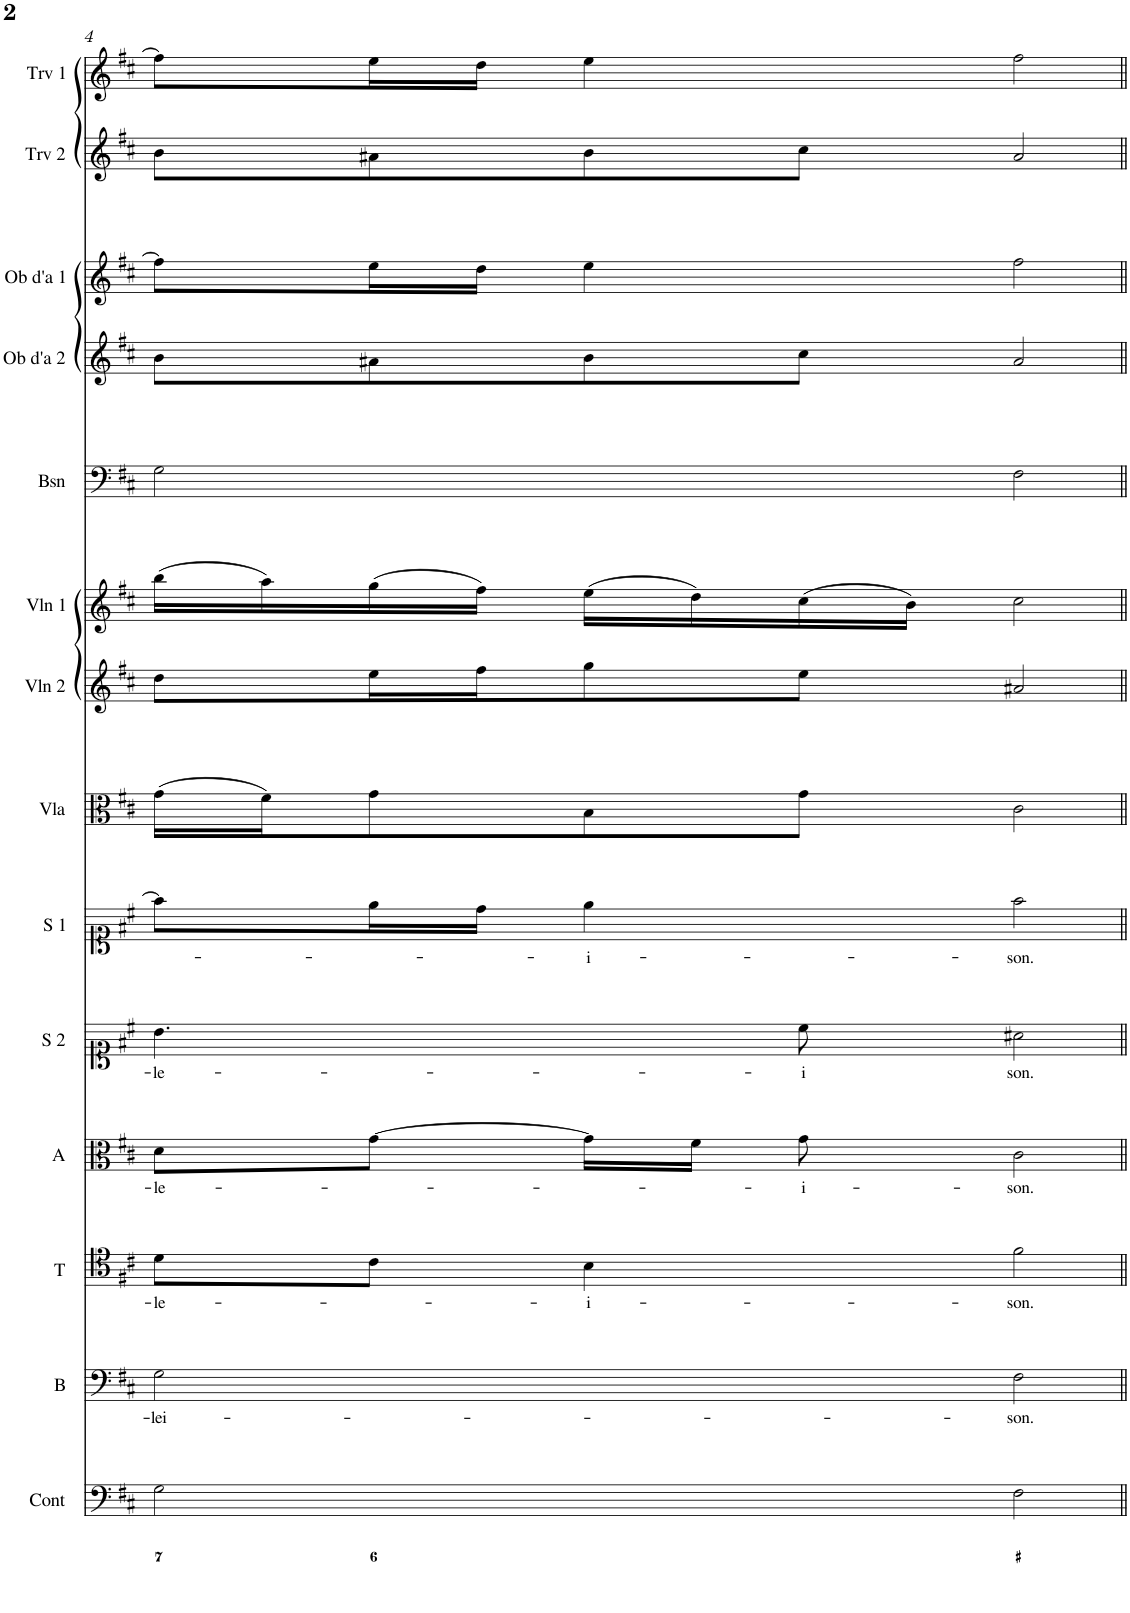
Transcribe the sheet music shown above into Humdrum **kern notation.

**kern	**kern	**text	**kern	**text	**kern	**text	**kern	**text	**kern	**text	**kern	**kern	**kern	**kern	**kern	**kern	**kern	**kern
*part14	*part13	*part13	*part12	*part12	*part11	*part11	*part10	*part10	*part9	*part9	*part8	*part7	*part6	*part5	*part4	*part3	*part2	*part1
*staff14	*staff13	*staff13	*staff12	*staff12	*staff11	*staff11	*staff10	*staff10	*staff9	*staff9	*staff8	*staff7	*staff6	*staff5	*staff4	*staff3	*staff2	*staff1
*I"Continuo	*I"Bass	*	*I"Tenor	*	*I"Alto	*	*I"Soprano 2	*	*I"Soprano 1	*	*I"Viola	*I"Violin 2	*I"Violin 1	*I"Bassoon	*I"Oboe d’amore 2	*I"Oboe d’amore 1	*I"Traverso 2	*I"Traverso 1
*I'Cont	*I'B	*	*I'T	*	*I'A	*	*I'S 2	*	*I'S 1	*	*I'Vla	*I'Vln 2	*I'Vln 1	*I'Bsn	*I'Ob d'a 2	*I'Ob d'a 1	*I'Trv 2	*I'Trv 1
!!LO:PB:g=z
*clefF4	*clefF4	*	*clefC4	*	*clefC3	*	*clefC1	*	*clefC1	*	*clefC3	*clefG2	*clefG2	*clefF4	*clefG2	*clefG2	*clefG2	*clefG2
*k[f#c#]	*k[f#c#]	*	*k[f#c#]	*	*k[f#c#]	*	*k[f#c#]	*	*k[f#c#]	*	*k[f#c#]	*k[f#c#]	*k[f#c#]	*k[f#c#]	*k[f#c#]	*k[f#c#]	*k[f#c#]	*k[f#c#]
*M4/4	*M4/4	*	*M4/4	*	*M4/4	*	*M4/4	*	*M4/4	*	*M4/4	*M4/4	*M4/4	*M4/4	*M4/4	*M4/4	*M4/4	*M4/4
*met(c)	*met(c)	*	*met(c)	*	*met(c)	*	*met(c)	*	*met(c)	*	*met(c)	*met(c)	*met(c)	*met(c)	*met(c)	*met(c)	*met(c)	*met(c)
=4	=4	=4	=4	=4	=4	=4	=4	=4	=4	=4	=4	=4	=4	=4	=4	=4	=4	=4
!	!	!LO:LY:b	!	!LO:LY:b	!	!LO:LY:b	!	!LO:LY:b	!	!	!	!	!	!	!	!	!	!
2G\	2G\	-lei-	8d\L	-le-	8d\L	-le-	4.b\	-le-	8ff#\L]	.	(16g\LL	8dd\L	(16bb\LL	2G\	8b\L	8ff#\L]	8b\L	8ff#\L]
.	.	.	.	.	.	.	.	.	.	.	16f#\J)	.	16aa\)	.	.	.	.	.
.	.	.	8c#\J	.	[8g\J	.	.	.	16ee\L	.	8g\	16ee\L	(16gg\	.	8a#X\	16ee\L	8a#X\	16ee\L
.	.	.	.	.	.	.	.	.	16dd\JJ	.	.	16ff#\J	16ff#\JJ)	.	.	16dd\JJ	.	16dd\JJ
!	!	!	!	!LO:LY:b	!	!	!	!	!	!LO:LY:b	!	!	!	!	!	!	!	!
.	.	.	4B\	-i-	16g\LL]	.	.	.	4ee\	-i-	8B\	8gg\	(16ee\LL	.	8b\	4ee\	8b\	4ee\
.	.	.	.	.	16f#\JJ	.	.	.	.	.	.	.	16dd\)	.	.	.	.	.
!	!	!	!	!	!	!LO:LY:b	!	!LO:LY:b	!	!	!	!	!	!	!	!	!	!
.	.	.	.	.	8g\	-i-	8cc#\	-i	.	.	8g\J	8ee\J	(16cc#\	.	8cc#\J	.	8cc#\J	.
.	.	.	.	.	.	.	.	.	.	.	.	.	16b\JJ)	.	.	.	.	.
!	!	!LO:LY:b	!	!LO:LY:b	!	!LO:LY:b	!	!LO:LY:b	!	!LO:LY:b	!	!	!	!	!	!	!	!
2F#\	2F#\	-son.	2f#\	-son.	2c#\	-son.	2a#X\	son.	2ff#\	-son.	2c#\	2a#X/	2cc#\	2F#\	2a#/	2ff#\	2a#/	2ff#\
=||	=||	=||	=||	=||	=||	=||	=||	=||	=||	=||	=||	=||	=||	=||	=||	=||	=||	=||
*-	*-	*-	*-	*-	*-	*-	*-	*-	*-	*-	*-	*-	*-	*-	*-	*-	*-	*-
